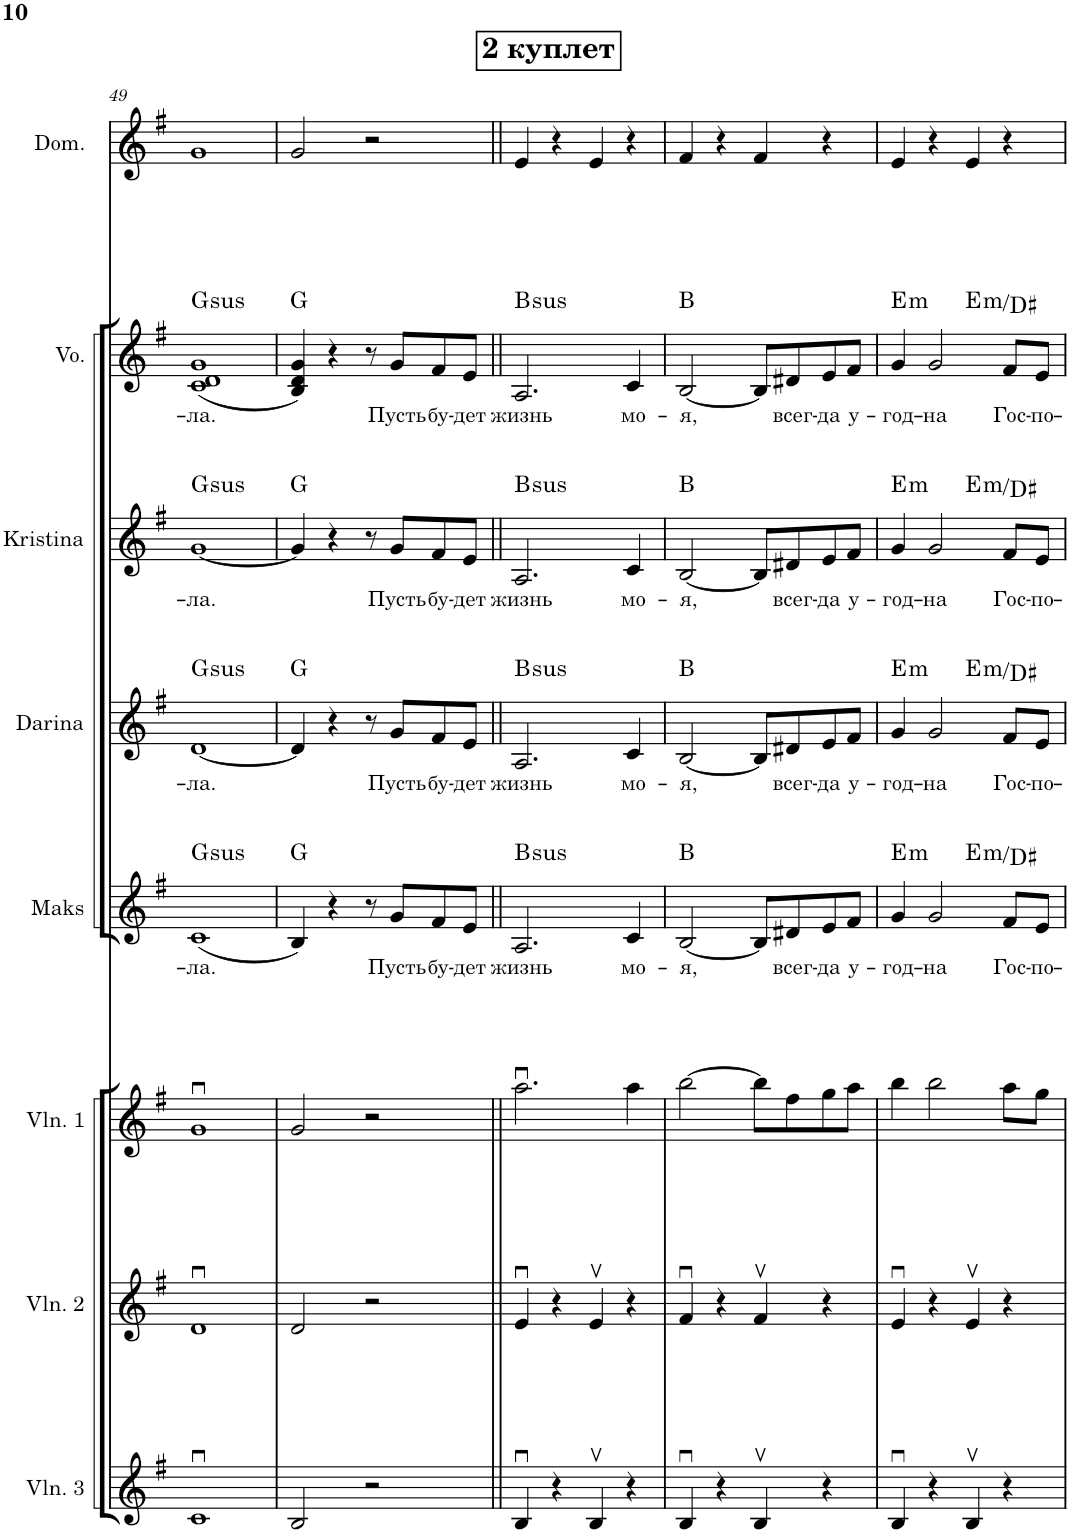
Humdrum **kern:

**kern	**kern	**kern	**kern	**text	**harte	**kern	**text	**harte	**kern	**text	**harte	**kern	**text	**harte	**kern
*part8	*part7	*part6	*part5	*part5	*part5	*part4	*part4	*part4	*part3	*part3	*part3	*part2	*part2	*part2	*part1
*staff8	*staff7	*staff6	*staff5	*staff5	*	*staff4	*staff4	*	*staff3	*staff3	*	*staff2	*staff2	*	*staff1
*I"Violin 3	*I"Violin 2	*I"Violin 1	*I"Maks	*	*	*I"Darina	*	*	*I"Kristina	*	*	*I"Voice	*	*	*I"Domra
*I'Vln. 3	*I'Vln. 2	*I'Vln. 1	*I'Maks	*	*	*I'Darina	*	*	*I'Kristina	*	*	*I'Vo.	*	*	*I'Dom.
!!LO:PB:g=z
*clefG2	*clefG2	*clefG2	*clefG2	*	*	*clefG2	*	*	*clefG2	*	*	*clefG2	*	*	*clefG2
*k[f#]	*k[f#]	*k[f#]	*k[f#]	*	*	*k[f#]	*	*	*k[f#]	*	*	*k[f#]	*	*	*k[f#]
*M4/4	*M4/4	*M4/4	*M4/4	*	*	*M4/4	*	*	*M4/4	*	*	*M4/4	*	*	*M4/4
=49	=49	=49	=49	=49	=49	=49	=49	=49	=49	=49	=49	=49	=49	=49	=49
!	!	!	!	!LO:LY:b	!LO:H:kt=sus	!	!LO:LY:b	!LO:H:kt=sus	!	!LO:LY:b	!LO:H:kt=sus	!	!LO:LY:b	!LO:H:kt=sus	!
1cu	1du	1gu	(1c	-ла.	G:sus4	[1d	-ла.	G:sus4	[1g	-ла.	G:sus4	(1c 1d 1g	-ла.	G:sus4	1g
=50	=50	=50	=50	=50	=50	=50	=50	=50	=50	=50	=50	=50	=50	=50	=50
2B/	2d/	2g/	4B/)	.	G:maj	4d/]	.	G:maj	4g/]	.	G:maj	4B/ 4d/ 4g/)	.	G:maj	2g/
.	.	.	4r	.	.	4r	.	.	4r	.	.	4r	.	.	.
2r	2r	2r	8r	.	.	8r	.	.	8r	.	.	8r	.	.	2r
!	!	!	!	!LO:LY:b	!	!	!LO:LY:b	!	!	!LO:LY:b	!	!	!LO:LY:b	!	!
.	.	.	8g/L	Пусть	.	8g/L	Пусть	.	8g/L	Пусть	.	8g/L	Пусть	.	.
!	!	!	!	!LO:LY:b	!	!	!LO:LY:b	!	!	!LO:LY:b	!	!	!LO:LY:b	!	!
.	.	.	8f#/	бу-	.	8f#/	бу-	.	8f#/	бу-	.	8f#/	бу-	.	.
!	!	!	!	!LO:LY:b	!	!	!LO:LY:b	!	!	!LO:LY:b	!	!	!LO:LY:b	!	!
.	.	.	8e/J	-дет	.	8e/J	-дет	.	8e/J	-дет	.	8e/J	-дет	.	.
!!LO:REH:place=s1:a:B:cj:fs=14:t=2 куплет
=51||	=51||	=51||	=51||	=51||	=51||	=51||	=51||	=51||	=51||	=51||	=51||	=51||	=51||	=51||	=51||
!	!	!	!	!LO:LY:b	!LO:H:kt=sus	!	!LO:LY:b	!LO:H:kt=sus	!	!LO:LY:b	!LO:H:kt=sus	!	!LO:LY:b	!LO:H:kt=sus	!
4Bu/	4eu/	2.aau\	2.A/	жизнь	B:sus4	2.A/	жизнь	B:sus4	2.A/	жизнь	B:sus4	2.A/	жизнь	B:sus4	4e/
4r	4r	.	.	.	.	.	.	.	.	.	.	.	.	.	4r
4Bv/	4ev/	.	.	.	.	.	.	.	.	.	.	.	.	.	4e/
!	!	!	!	!LO:LY:b	!	!	!LO:LY:b	!	!	!LO:LY:b	!	!	!LO:LY:b	!	!
4r	4r	4aa\	4c/	мо-	.	4c/	мо-	.	4c/	мо-	.	4c/	мо-	.	4r
=52	=52	=52	=52	=52	=52	=52	=52	=52	=52	=52	=52	=52	=52	=52	=52
!	!	!	!	!LO:LY:b	!	!	!LO:LY:b	!	!	!LO:LY:b	!	!	!LO:LY:b	!	!
4Bu/	4f#u/	[2bb\	[2B/	-я,	B:maj	[2B/	-я,	B:maj	[2B/	-я,	B:maj	[2B/	-я,	B:maj	4f#/
4r	4r	.	.	.	.	.	.	.	.	.	.	.	.	.	4r
4Bv/	4f#v/	8bb\L]	8B/L]	.	.	8B/L]	.	.	8B/L]	.	.	8B/L]	.	.	4f#/
!	!	!	!	!LO:LY:b	!	!	!LO:LY:b	!	!	!LO:LY:b	!	!	!LO:LY:b	!	!
.	.	8ff#\	8d#X/	всег-	.	8d#X/	всег-	.	8d#X/	всег-	.	8d#X/	всег-	.	.
!	!	!	!	!LO:LY:b	!	!	!LO:LY:b	!	!	!LO:LY:b	!	!	!LO:LY:b	!	!
4r	4r	8gg\	8e/	-да	.	8e/	-да	.	8e/	-да	.	8e/	-да	.	4r
!	!	!	!	!LO:LY:b	!	!	!LO:LY:b	!	!	!LO:LY:b	!	!	!LO:LY:b	!	!
.	.	8aa\J	8f#/J	у-	.	8f#/J	у-	.	8f#/J	у-	.	8f#/J	у-	.	.
=53	=53	=53	=53	=53	=53	=53	=53	=53	=53	=53	=53	=53	=53	=53	=53
!	!	!	!	!LO:LY:b	!LO:H:kt=m	!	!LO:LY:b	!LO:H:kt=m	!	!LO:LY:b	!LO:H:kt=m	!	!LO:LY:b	!LO:H:kt=m	!
*	*	*	*^	*	*	*^	*	*	*^	*	*	*^	*	*	*
4Bu/	4eu/	4bb\	4g/	2ryy	-год-	E:min	4g/	2ryy	-год-	E:min	4g/	2ryy	-год-	E:min	4g/	2ryy	-год-	E:min	4e/
!	!	!	!	!	!LO:LY:b	!	!	!	!LO:LY:b	!	!	!	!LO:LY:b	!	!	!	!LO:LY:b	!	!
4r	4r	2bb\	2g/	.	-на	.	2g/	.	-на	.	2g/	.	-на	.	2g/	.	-на	.	4r
!	!	!	!	!	!	!LO:H:kt=m	!	!	!	!LO:H:kt=m	!	!	!	!LO:H:kt=m	!	!	!	!LO:H:kt=m	!
4Bv/	4ev/	.	.	2ryy	.	E:min/7	.	2ryy	.	E:min/7	.	2ryy	.	E:min/7	.	2ryy	.	E:min/7	4e/
!	!	!	!	!	!LO:LY:b	!	!	!	!LO:LY:b	!	!	!	!LO:LY:b	!	!	!	!LO:LY:b	!	!
4r	4r	8aa\L	8f#/L	.	Гос-	.	8f#/L	.	Гос-	.	8f#/L	.	Гос-	.	8f#/L	.	Гос-	.	4r
!	!	!	!	!	!LO:LY:b	!	!	!	!LO:LY:b	!	!	!	!LO:LY:b	!	!	!	!LO:LY:b	!	!
.	.	8gg\J	8e/J	.	-по-	.	8e/J	.	-по-	.	8e/J	.	-по-	.	8e/J	.	-по-	.	.
*	*	*	*v	*v	*	*	*	*	*	*	*v	*v	*	*	*v	*v	*	*	*
*	*	*	*	*	*	*v	*v	*	*	*	*	*	*	*	*	*
=	=	=	=	=	=	=	=	=	=	=	=	=	=	=	=
*-	*-	*-	*-	*-	*-	*-	*-	*-	*-	*-	*-	*-	*-	*-	*-
